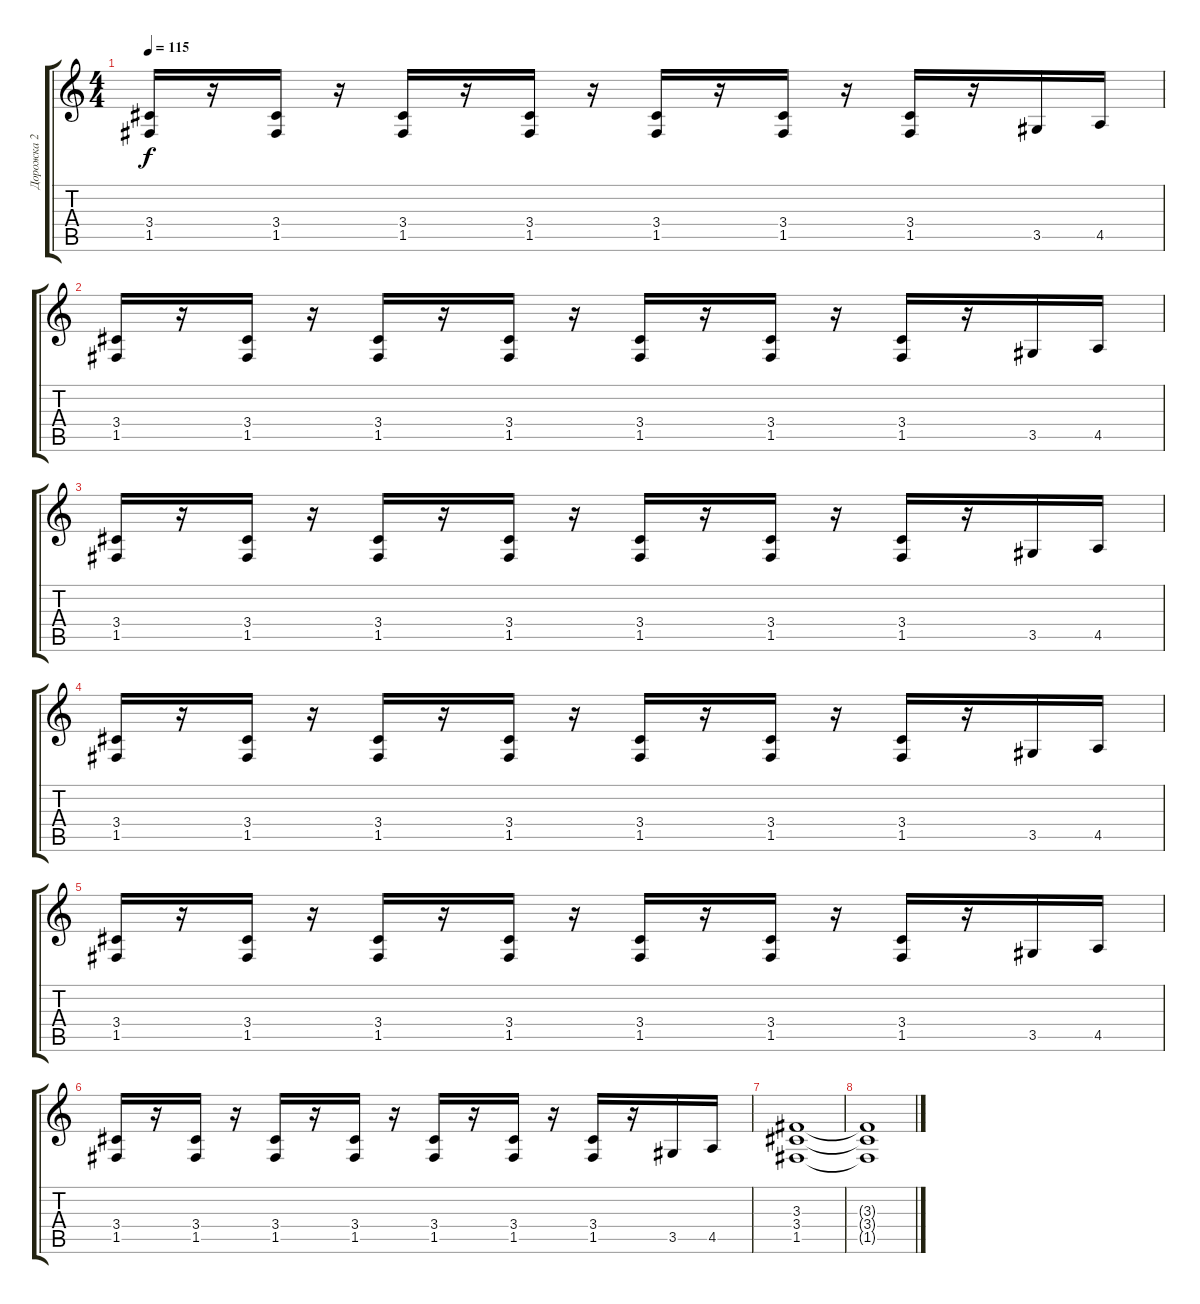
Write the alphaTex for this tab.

\track ("Дорожка 2" "Дорожка 2") {instrument distortionguitar}
\staff {score tabs}
\tuning (C4 G3 Eb3 Bb2 F2 C2) {hide}
\ts (4 4)
\tempo 115
\clef g2
\ks c
(3.4 1.5).16{dy f} r.16 (3.4 1.5).16 r.16 (3.4 1.5).16 r.16 (3.4 1.5).16 r.16 (3.4 1.5).16 r.16 (3.4 1.5).16 r.16 (3.4 1.5).16 r.16 3.5.16 4.5.16 |
(3.4 1.5).16 r.16 (3.4 1.5).16 r.16 (3.4 1.5).16 r.16 (3.4 1.5).16 r.16 (3.4 1.5).16 r.16 (3.4 1.5).16 r.16 (3.4 1.5).16 r.16 3.5.16 4.5.16 |
(3.4 1.5).16 r.16 (3.4 1.5).16 r.16 (3.4 1.5).16 r.16 (3.4 1.5).16 r.16 (3.4 1.5).16 r.16 (3.4 1.5).16 r.16 (3.4 1.5).16 r.16 3.5.16 4.5.16 |
(3.4 1.5).16 r.16 (3.4 1.5).16 r.16 (3.4 1.5).16 r.16 (3.4 1.5).16 r.16 (3.4 1.5).16 r.16 (3.4 1.5).16 r.16 (3.4 1.5).16 r.16 3.5.16 4.5.16 |
(3.4 1.5).16 r.16 (3.4 1.5).16 r.16 (3.4 1.5).16 r.16 (3.4 1.5).16 r.16 (3.4 1.5).16 r.16 (3.4 1.5).16 r.16 (3.4 1.5).16 r.16 3.5.16 4.5.16 |
(3.4 1.5).16 r.16 (3.4 1.5).16 r.16 (3.4 1.5).16 r.16 (3.4 1.5).16 r.16 (3.4 1.5).16 r.16 (3.4 1.5).16 r.16 (3.4 1.5).16 r.16 3.5.16 4.5.16 |
(3.3 3.4 1.5).1 |
(3.3{t} 3.4{t} 1.5{t}).1
